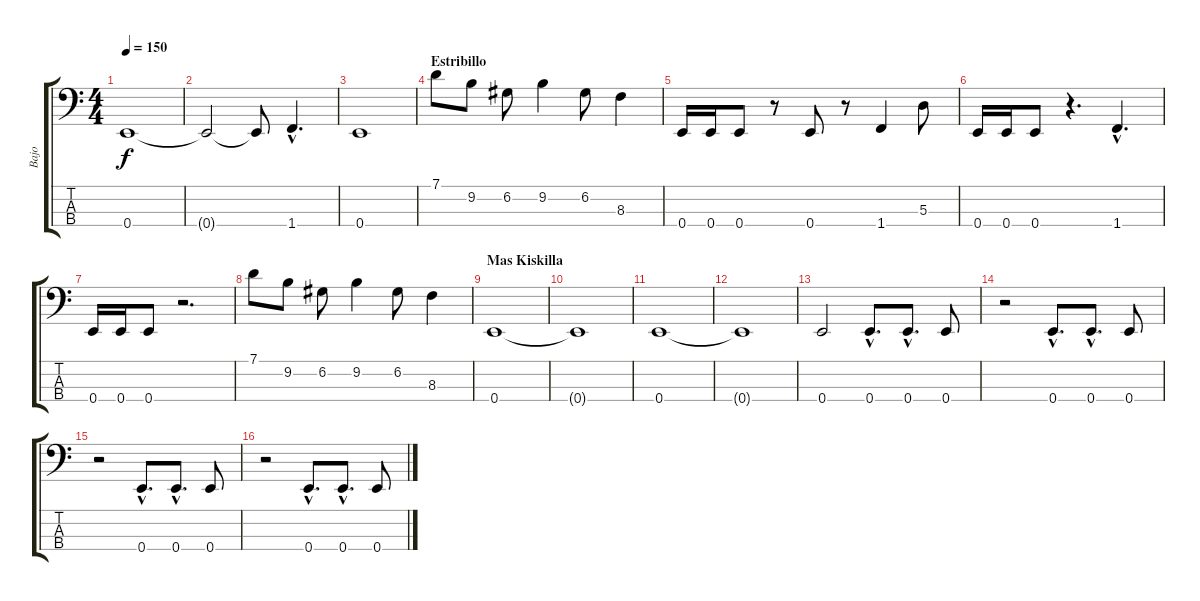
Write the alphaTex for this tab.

\track ("Bajo" "Bajo") {instrument electricbassfinger}
\staff {score tabs}
\tuning (G2 D2 A1 E1) {hide}
\ts (4 4)
\tempo 150
\clef f4
\ks c
0.4.1{dy f} |
0.4{t}.2 0.4{t}.8 1.4{hac}.4{d} |
0.4.1 |
\section ("" "Estribillo")
7.1.8 9.2.8 6.2.8 9.2.4 6.2.8 8.3.4 |
0.4.16 0.4.16 0.4.8 r.8 0.4.8 r.8 1.4.4 5.3.8 |
0.4.16 0.4.16 0.4.8 r.4{d} 1.4{hac}.4{d} |
0.4.16 0.4.16 0.4.8 r.2{d} |
7.1.8 9.2.8 6.2.8 9.2.4 6.2.8 8.3.4 |
\section ("" "Mas Kiskilla")
0.4.1 |
0.4{t}.1 |
0.4.1 |
0.4{t}.1 |
0.4.2 0.4{hac}.8{d} 0.4{hac}.8{d} 0.4.8 |
r.2 0.4{hac}.8{d} 0.4{hac}.8{d} 0.4.8 |
r.2 0.4{hac}.8{d} 0.4{hac}.8{d} 0.4.8 |
r.2 0.4{hac}.8{d} 0.4{hac}.8{d} 0.4.8
